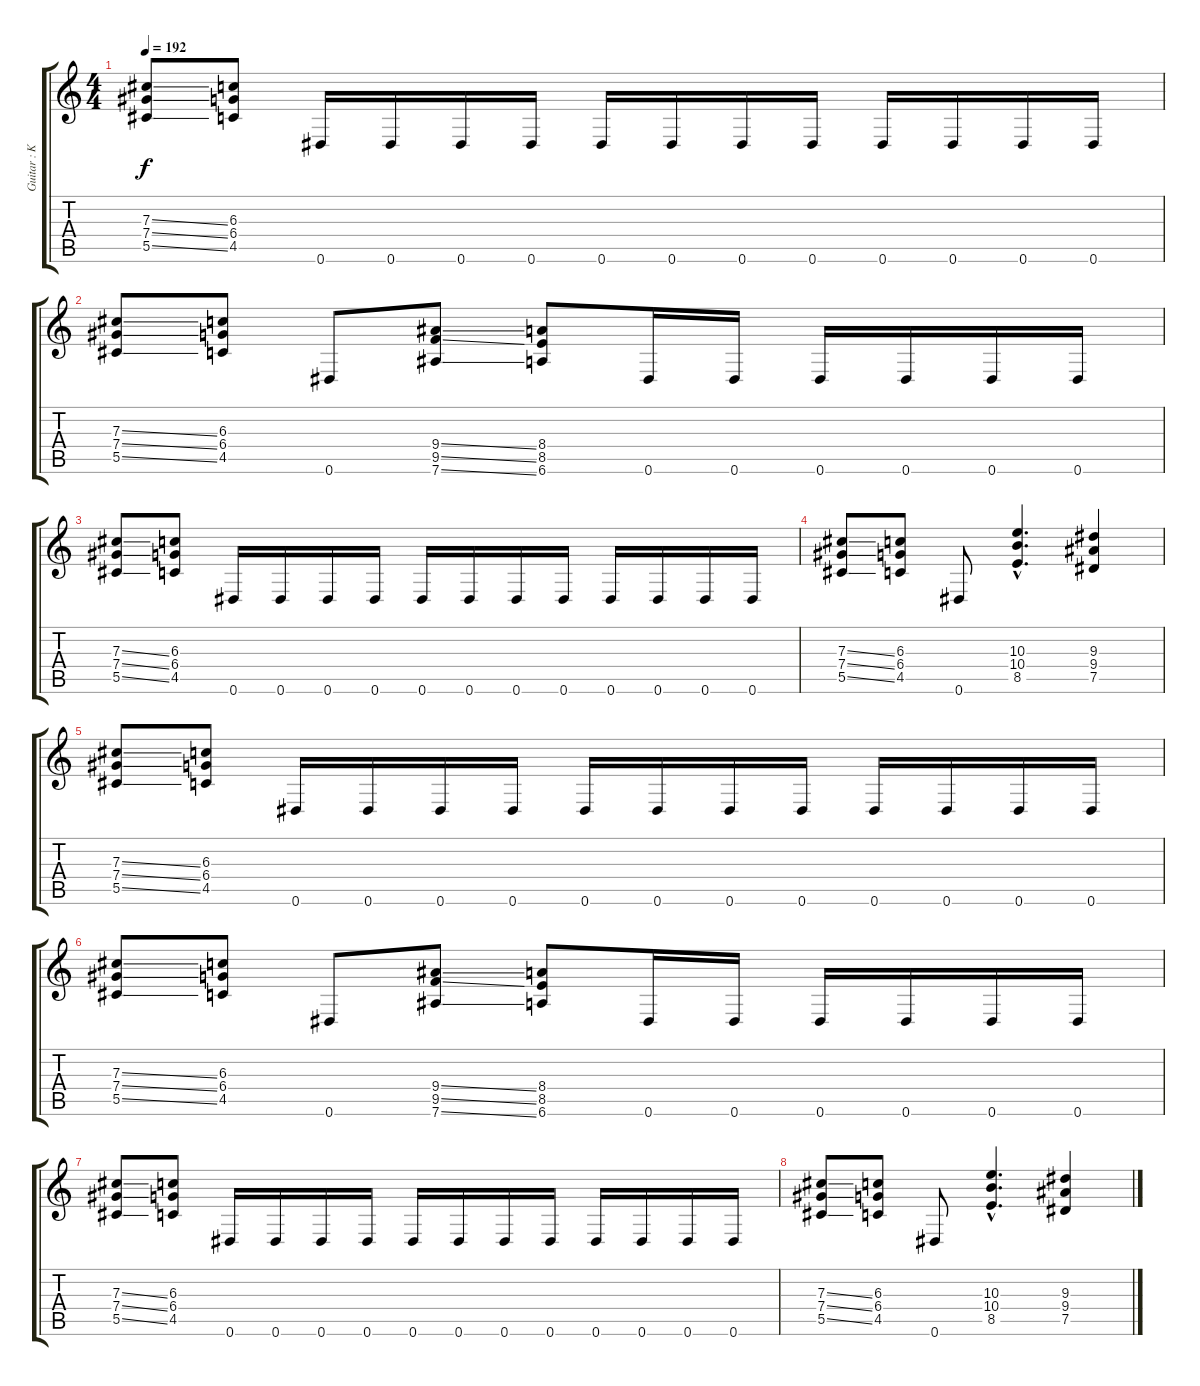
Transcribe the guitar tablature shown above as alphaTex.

\track ("Guitar : King" "Guitar : K") {instrument distortionguitar}
\staff {score tabs}
\tuning (Eb4 Bb3 Gb3 Db3 Ab2 Eb2) {hide}
\ts (4 4)
\tempo 192
\clef g2
\ks c
(7.3{ss} 7.4{ss} 5.5{ss}).8{dy f} (6.3 6.4 4.5).8 0.6.16 0.6.16 0.6.16 0.6.16 0.6.16 0.6.16 0.6.16 0.6.16 0.6.16 0.6.16 0.6.16 0.6.16 |
(7.3{ss} 7.4{ss} 5.5{ss}).8 (6.3 6.4 4.5).8 0.6.8 (9.4{ss} 9.5{ss} 7.6{ss}).8 (8.4 8.5 6.6).8 0.6.16 0.6.16 0.6.16 0.6.16 0.6.16 0.6.16 |
(7.3{ss} 7.4{ss} 5.5{ss}).8 (6.3 6.4 4.5).8 0.6.16 0.6.16 0.6.16 0.6.16 0.6.16 0.6.16 0.6.16 0.6.16 0.6.16 0.6.16 0.6.16 0.6.16 |
(7.3{ss} 7.4{ss} 5.5{ss}).8 (6.3 6.4 4.5).8 0.6.8 (10.3{hac} 10.4{hac} 8.5{hac}).4{d} (9.3 9.4 7.5).4 |
(7.3{ss} 7.4{ss} 5.5{ss}).8 (6.3 6.4 4.5).8 0.6.16 0.6.16 0.6.16 0.6.16 0.6.16 0.6.16 0.6.16 0.6.16 0.6.16 0.6.16 0.6.16 0.6.16 |
(7.3{ss} 7.4{ss} 5.5{ss}).8 (6.3 6.4 4.5).8 0.6.8 (9.4{ss} 9.5{ss} 7.6{ss}).8 (8.4 8.5 6.6).8 0.6.16 0.6.16 0.6.16 0.6.16 0.6.16 0.6.16 |
(7.3{ss} 7.4{ss} 5.5{ss}).8 (6.3 6.4 4.5).8 0.6.16 0.6.16 0.6.16 0.6.16 0.6.16 0.6.16 0.6.16 0.6.16 0.6.16 0.6.16 0.6.16 0.6.16 |
(7.3{ss} 7.4{ss} 5.5{ss}).8 (6.3 6.4 4.5).8 0.6.8 (10.3{hac} 10.4{hac} 8.5{hac}).4{d} (9.3 9.4 7.5).4
